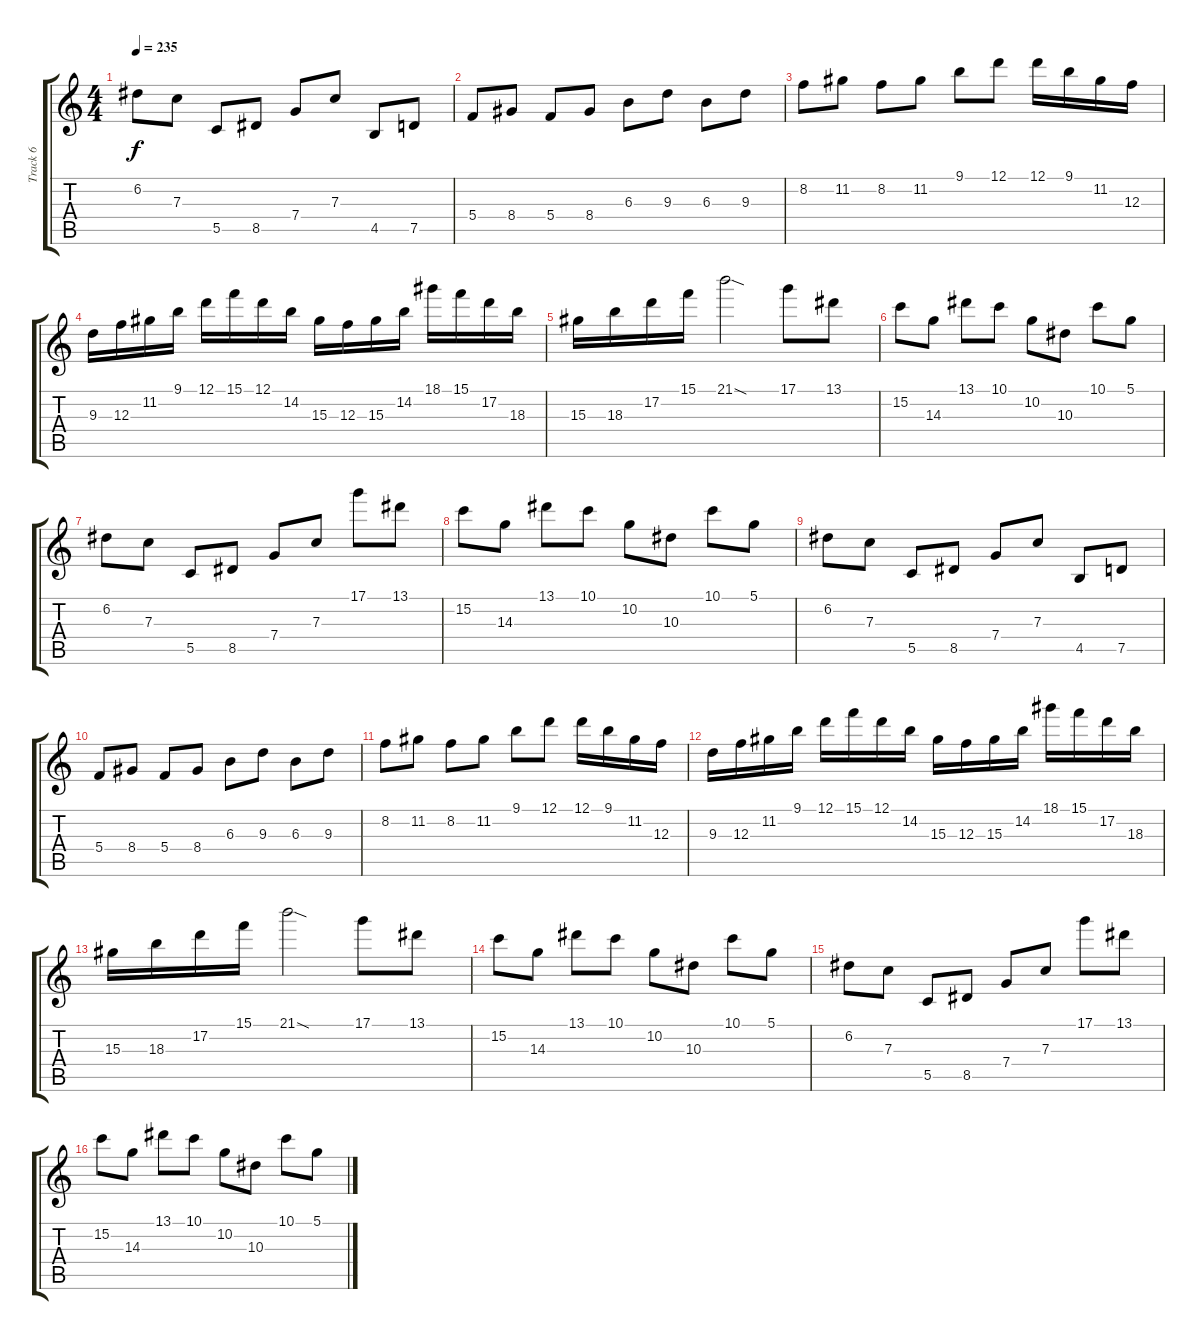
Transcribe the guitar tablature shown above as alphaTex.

\track ("Track 6" "Track 6") {instrument distortionguitar}
\staff {score tabs}
\tuning (D4 A3 F3 C3 G2 C2) {hide}
\ts (4 4)
\tempo 235
\clef g2
\ks c
6.2.8{dy f} 7.3.8 5.5.8 8.5.8 7.4.8 7.3.8 4.5.8 7.5.8 |
5.4.8 8.4.8 5.4.8 8.4.8 6.3.8 9.3.8 6.3.8 9.3.8 |
8.2.8 11.2.8 8.2.8 11.2.8 9.1.8 12.1.8 12.1.16 9.1.16 11.2.16 12.3.16 |
9.3.16 12.3.16 11.2.16 9.1.16 12.1.16 15.1.16 12.1.16 14.2.16 15.3.16 12.3.16 15.3.16 14.2.16 18.1.16 15.1.16 17.2.16 18.3.16 |
15.3.16 18.3.16 17.2.16 15.1.16 21.1{sod}.2 17.1.8 13.1.8 |
15.2.8 14.3.8 13.1.8 10.1.8 10.2.8 10.3.8 10.1.8 5.1.8 |
6.2.8 7.3.8 5.5.8 8.5.8 7.4.8 7.3.8 17.1.8 13.1.8 |
15.2.8 14.3.8 13.1.8 10.1.8 10.2.8 10.3.8 10.1.8 5.1.8 |
6.2.8 7.3.8 5.5.8 8.5.8 7.4.8 7.3.8 4.5.8 7.5.8 |
5.4.8 8.4.8 5.4.8 8.4.8 6.3.8 9.3.8 6.3.8 9.3.8 |
8.2.8 11.2.8 8.2.8 11.2.8 9.1.8 12.1.8 12.1.16 9.1.16 11.2.16 12.3.16 |
9.3.16 12.3.16 11.2.16 9.1.16 12.1.16 15.1.16 12.1.16 14.2.16 15.3.16 12.3.16 15.3.16 14.2.16 18.1.16 15.1.16 17.2.16 18.3.16 |
15.3.16 18.3.16 17.2.16 15.1.16 21.1{sod}.2 17.1.8 13.1.8 |
15.2.8 14.3.8 13.1.8 10.1.8 10.2.8 10.3.8 10.1.8 5.1.8 |
6.2.8 7.3.8 5.5.8 8.5.8 7.4.8 7.3.8 17.1.8 13.1.8 |
15.2.8 14.3.8 13.1.8 10.1.8 10.2.8 10.3.8 10.1.8 5.1.8
